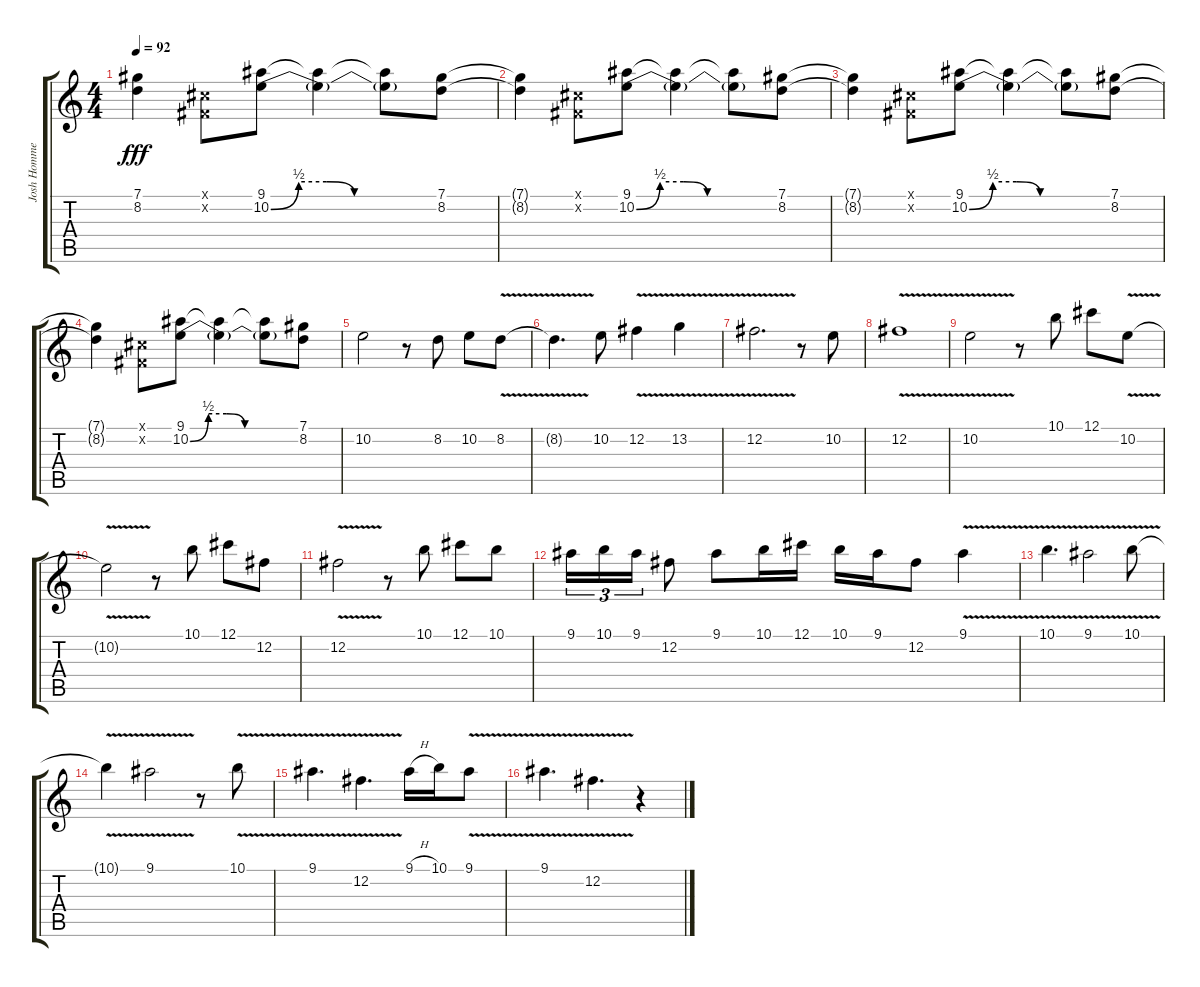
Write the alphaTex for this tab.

\track ("Josh Homme - Guitar 2" "Josh Homme") {instrument electricguitarclean}
\staff {score tabs}
\tuning (Db4 Gb3 E3 B2 Gb2 Db2) {hide}
\ts (4 4)
\tempo 92
\clef g2
\ks c
(7.1 8.2).4{dy fff} (0.1{x} 0.2{x}).8 (9.1 10.2{be (custom 0 0 10 2 20 2 30 0 60 0)}).8 (9.1{t} 10.2{t}).4 (9.1{t} 10.2{t}).8 (7.1 8.2).8 |
(7.1{t} 8.2{t}).4 (0.1{x} 0.2{x}).8 (9.1 10.2{be (custom 0 0 10 2 20 2 30 0 60 0)}).8 (9.1{t} 10.2{t}).4 (9.1{t} 10.2{t}).8 (7.1 8.2).8 |
(7.1{t} 8.2{t}).4 (0.1{x} 0.2{x}).8 (9.1 10.2{be (custom 0 0 10 2 20 2 30 0 60 0)}).8 (9.1{t} 10.2{t}).4 (9.1{t} 10.2{t}).8 (7.1 8.2).8 |
(7.1{t} 8.2{t}).4 (0.1{x} 0.2{x}).8 (9.1 10.2{be (custom 0 0 10 2 20 2 30 0 60 0)}).8 (9.1{t} 10.2{t}).4 (9.1{t} 10.2{t}).8 (7.1 8.2).8 |
10.2.2 r.8 8.2.8 10.2.8 8.2{v}.8 |
8.2{t}.4{d} 10.2.8 12.2{v}.4 13.2{v}.4 |
12.2{v}.2{d} r.8 10.2.8 |
12.2{v}.1 |
10.2{v}.2 r.8 10.1.8 12.1.8 10.2{v}.8 |
10.2{t}.2 r.8 10.1.8 12.1.8 12.2.8 |
12.2{v}.2 r.8 10.1.8 12.1.8 10.1.8 |
9.1.16{tu (3 2)} 10.1.16{tu (3 2)} 9.1.16{tu (3 2)} 12.2.8 9.1.8 10.1.16 12.1.16 10.1.16 9.1.16 12.2.8 9.1{v}.4 |
10.1{v}.4{d} 9.1{v}.2 10.1{v}.8 |
10.1{t}.4 9.1{v}.2 r.8 10.1{v}.8 |
9.1{v}.4{d} 12.2{v}.4{d} 9.1{h}.16 10.1.16 9.1{v}.8 |
9.1{v}.4{d} 12.2{v}.4{d} r.4
